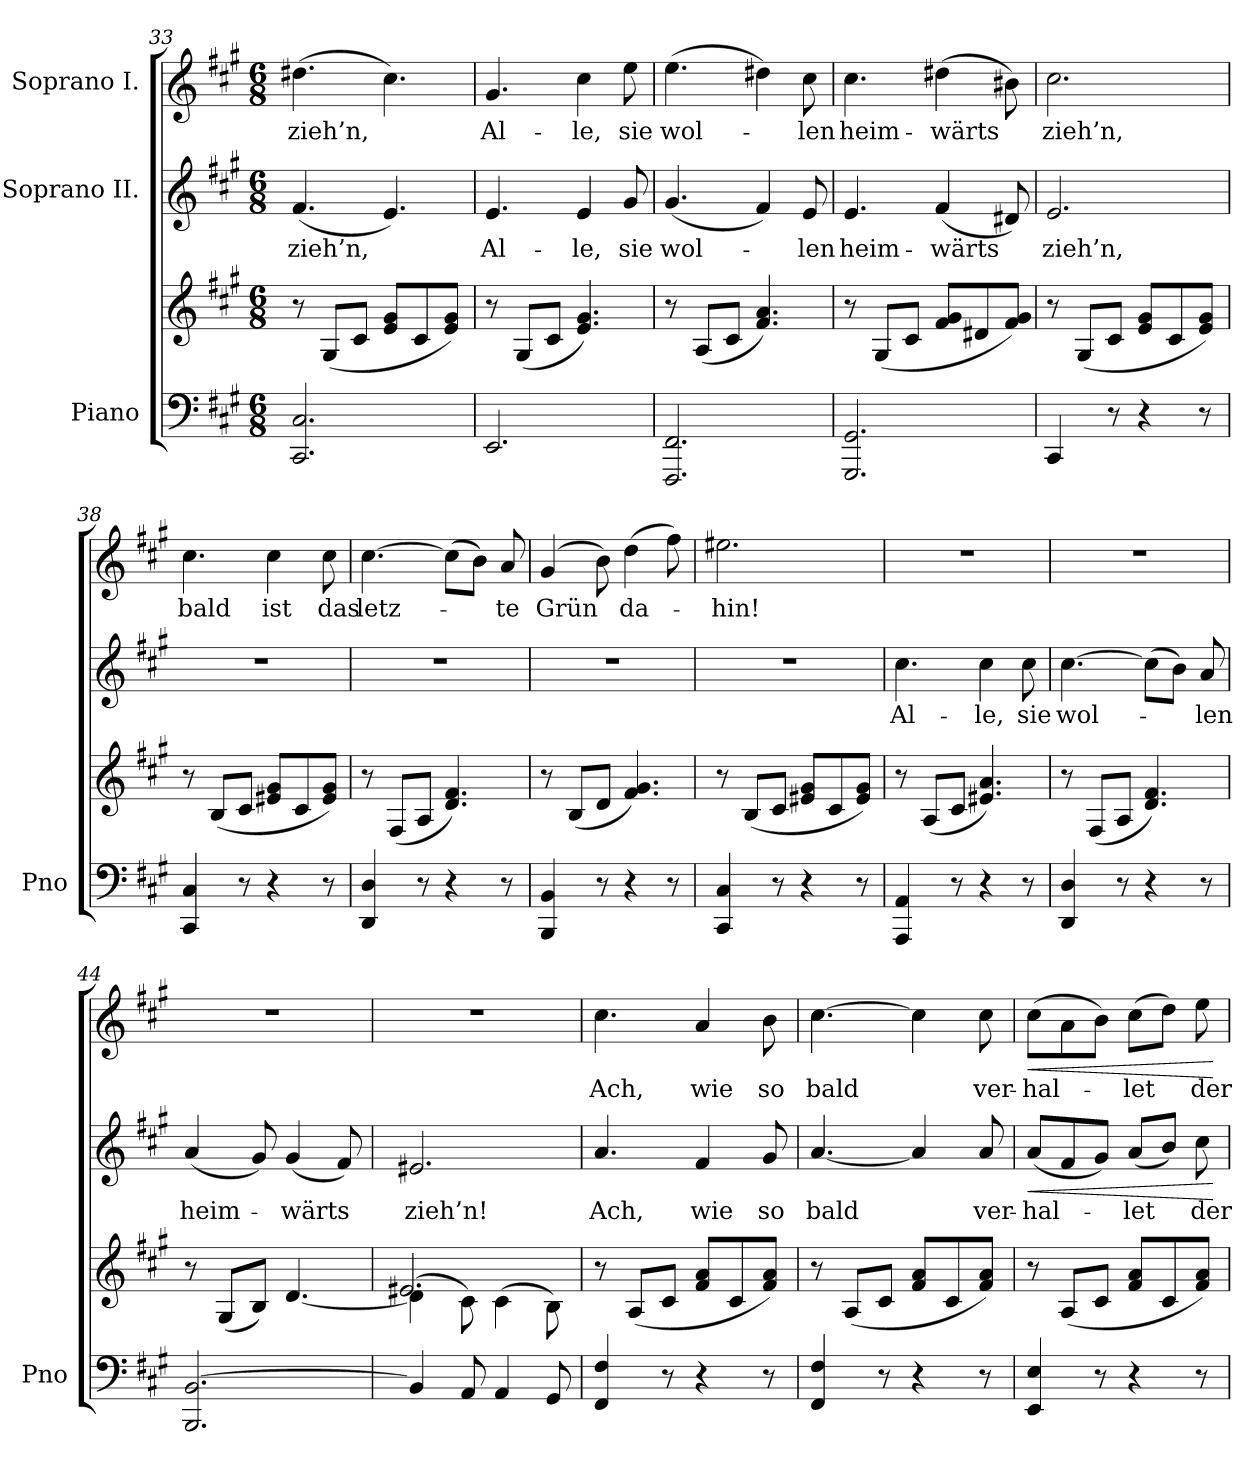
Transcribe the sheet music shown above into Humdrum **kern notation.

**kern	**kern	**kern	**text	**dynam	**kern	**text	**dynam
*part3	*part3	*part2	*part2	*part2	*part1	*part1	*part1
*staff4	*staff3	*staff2	*staff2	*staff2	*staff1	*staff1	*staff1
*I"Piano	*	*I"Soprano II.	*	*	*I"Soprano I.	*	*
*I'Pno	*	*	*	*	*	*	*
*clefF4	*clefG2	*clefG2	*	*	*clefG2	*	*
*k[f#c#g#]	*k[f#c#g#]	*k[f#c#g#]	*	*	*k[f#c#g#]	*	*
*M6/8	*M6/8	*M6/8	*	*	*M6/8	*	*
=33	=33	=33	=33	=33	=33	=33	=33
2.CC#/ 2.C#/	8r	(<4.f#/	zieh’n,	.	(>4.dd#X\	zieh’n,	.
.	(<8G#/L	.	.	.	.	.	.
.	8c#/J	.	.	.	.	.	.
.	8e/ 8g#/L	4.e/)	.	.	4.cc#\)	.	.
.	8c#/	.	.	.	.	.	.
.	8e/ 8g#/J)	.	.	.	.	.	.
=34	=34	=34	=34	=34	=34	=34	=34
2.EE/	8r	4.e/	Al-	.	4.g#/	Al-	.
.	(8G#/L	.	.	.	.	.	.
.	8c#/J	.	.	.	.	.	.
.	4.e/ 4.g#/)	4e/	-le,	.	4cc#\	-le,	.
.	.	8g#/	sie	.	8ee\	sie	.
=35	=35	=35	=35	=35	=35	=35	=35
2.FFF#/ 2.FF#/	8r	(<4.g#/	wol-	.	(>4.ee\	wol-	.
.	(8A/L	.	.	.	.	.	.
.	8c#/J	.	.	.	.	.	.
.	4.f#/ 4.a/)	4f#/)	.	.	4dd#X\)	.	.
.	.	8e/	-len	.	8cc#\	-len	.
=36	=36	=36	=36	=36	=36	=36	=36
2.GGG#/ 2.GG#/	8r	4.e/	heim-	.	4.cc#\	heim-	.
.	(<8G#/L	.	.	.	.	.	.
.	8c#/J	.	.	.	.	.	.
.	8f#/ 8g#/L	(4f#/	-wärts	.	(>4dd#X\	-wärts	.
.	8d#X/	.	.	.	.	.	.
.	8f#/ 8g#/J)	8d#X/)	.	.	8b#X\)	.	.
=37	=37	=37	=37	=37	=37	=37	=37
4CC#/	8r	2.e/	zieh’n,	.	2.cc#\	zieh’n,	.
.	(<8G#/L	.	.	.	.	.	.
8r	8c#/J	.	.	.	.	.	.
4r	8e/ 8g#/L	.	.	.	.	.	.
.	8c#/	.	.	.	.	.	.
8r	8e/ 8g#/J)	.	.	.	.	.	.
=38	=38	=38	=38	=38	=38	=38	=38
4CC#/ 4C#/	8r	2.r	.	.	4.cc#\	bald	.
.	(<8B/L	.	.	.	.	.	.
8r	8c#/J	.	.	.	.	.	.
4r	8e#X/ 8g#/L	.	.	.	4cc#\	ist	.
.	8c#/	.	.	.	.	.	.
8r	8e#/ 8g#/J)	.	.	.	8cc#\	das	.
=39	=39	=39	=39	=39	=39	=39	=39
4DD/ 4D/	8r	2.r	.	.	[4.cc#\	letz-	.
.	(8F#/L	.	.	.	.	.	.
8r	8A/J	.	.	.	.	.	.
4r	4.d/ 4.f#/)	.	.	.	(>8cc#\L]	.	.
.	.	.	.	.	8b\J)	.	.
8r	.	.	.	.	8a/	-te	.
=40	=40	=40	=40	=40	=40	=40	=40
4BBB/ 4BB/	8r	2.r	.	.	(4g#/	Grün	.
.	(8B/L	.	.	.	.	.	.
8r	8d/J	.	.	.	8b\)	.	.
4r	4.f#/ 4.g#/)	.	.	.	(>4dd\	da-	.
8r	.	.	.	.	8ff#\)	.	.
=41	=41	=41	=41	=41	=41	=41	=41
4CC#/ 4C#/	8r	2.r	.	.	2.ee#X\	-hin!	.
.	(<8B/L	.	.	.	.	.	.
8r	8c#/J	.	.	.	.	.	.
4r	8e#X/ 8g#/L	.	.	.	.	.	.
.	8c#/	.	.	.	.	.	.
8r	8e#/ 8g#/J)	.	.	.	.	.	.
=42	=42	=42	=42	=42	=42	=42	=42
4AAA/ 4AA/	8r	4.cc#\	Al-	.	2.r	.	.
.	(<8A/L	.	.	.	.	.	.
8r	8c#/J	.	.	.	.	.	.
4r	4.e#X/ 4.a/)	4cc#\	-le,	.	.	.	.
8r	.	8cc#\	sie	.	.	.	.
=43	=43	=43	=43	=43	=43	=43	=43
4DD/ 4D/	8r	[4.cc#\	wol-	.	2.r	.	.
.	(8F#/L	.	.	.	.	.	.
8r	8A/J	.	.	.	.	.	.
4r	4.d/ 4.f#/)	(>8cc#\L]	.	.	.	.	.
.	.	8b\J)	.	.	.	.	.
8r	.	8a/	-len	.	.	.	.
=44	=44	=44	=44	=44	=44	=44	=44
2.BBB/ [<2.BB/	8r	(<4a/	heim-	.	2.r	.	.
.	(8G#/L	.	.	.	.	.	.
.	8B/J)	8g#/)	.	.	.	.	.
.	[<4.d/	(<4g#/	-wärts	.	.	.	.
.	.	8f#/)	.	.	.	.	.
=45	=45	=45	=45	=45	=45	=45	=45
*	*^	*	*	*	*	*	*
4BB/]	(<4d\]	2.e#X/	2.e#X/	zieh’n!	.	2.r	.	.
8AA/	8c#\)	.	.	.	.	.	.	.
4AA/	(<4c#\	.	.	.	.	.	.	.
8GG#/	8B\)	.	.	.	.	.	.	.
*	*v	*v	*	*	*	*	*	*
=46	=46	=46	=46	=46	=46	=46	=46
4FF#/ 4F#/	8r	4.a/	Ach,	.	4.cc#\	Ach,	.
.	(<8A/L	.	.	.	.	.	.
8r	8c#/J	.	.	.	.	.	.
4r	8f#/ 8a/L	4f#/	wie	.	4a/	wie	.
.	8c#/	.	.	.	.	.	.
8r	8f#/ 8a/J)	8g#/	so	.	8b\	so	.
=47	=47	=47	=47	=47	=47	=47	=47
4FF#/ 4F#/	8r	[4.a/	bald	.	[4.cc#\	bald	.
.	(<8A/L	.	.	.	.	.	.
8r	8c#/J	.	.	.	.	.	.
4r	8f#/ 8a/L	4a/]	.	.	4cc#\]	.	.
.	8c#/	.	.	.	.	.	.
8r	8f#/ 8a/J)	8a/	ver-	.	8cc#\	ver-	.
=48	=48	=48	=48	=48	=48	=48	=48
!	!	!	!	!LO:HP:b	!	!	!LO:HP:b
4EE/ 4E/	8r	(<8a/L	-hal-	<	(>8cc#\L	-hal-	<
.	(<8A/L	8f#/	.	.	8a\	.	.
8r	8c#/J	8g#/J)	.	.	8b\J)	.	.
4r	8f#/ 8a/L	(8a/L	-let	.	(>8cc#\L	-let	.
.	8c#/	8b/J)	.	.	8dd\J)	.	.
8r	8f#/ 8a/J)	8cc#\	der	.	8ee\	der	.
.	.	.	.	[	.	.	[
=	=	=	=	=	=	=	=
*-	*-	*-	*-	*-	*-	*-	*-
